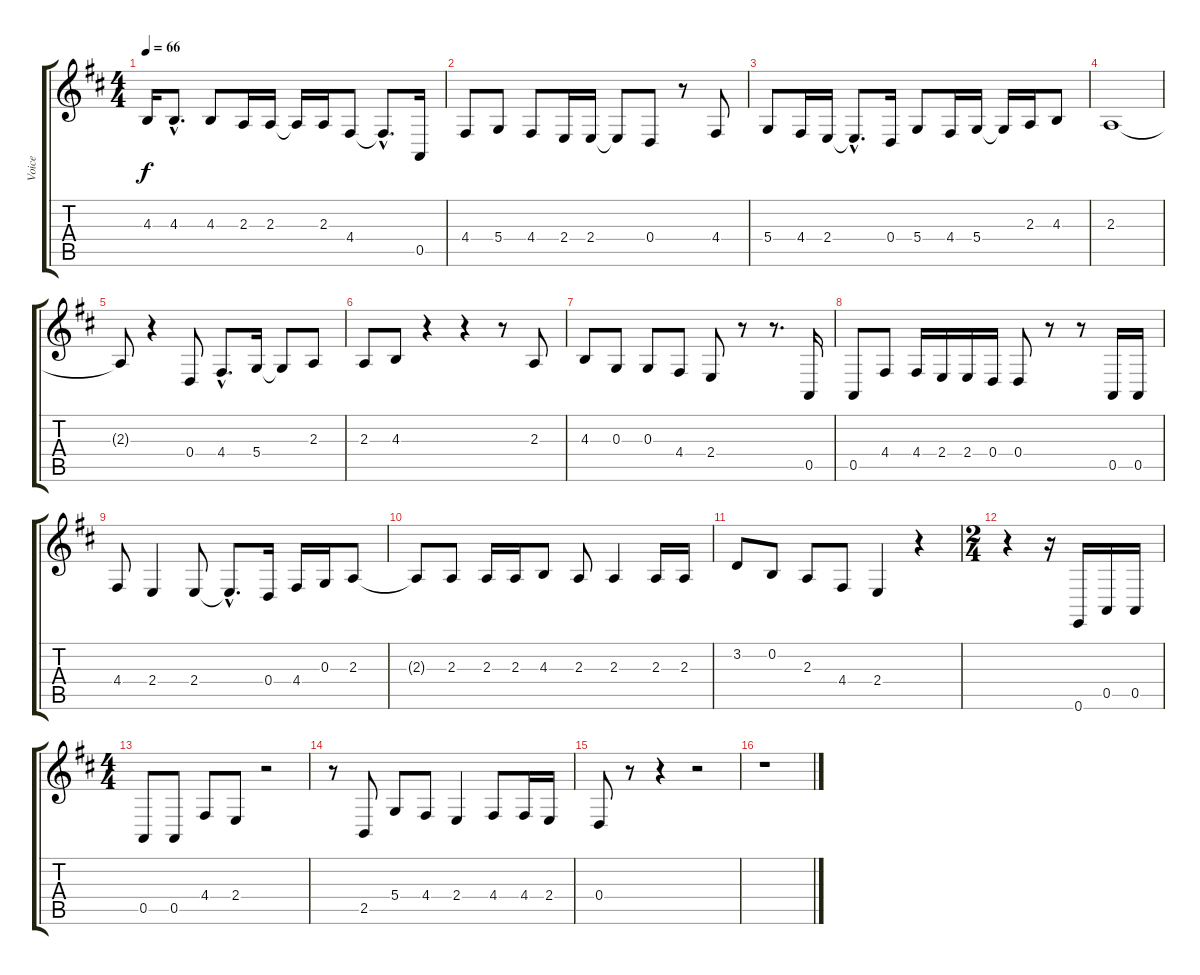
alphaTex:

\track ("Voice" "Voice") {instrument cello}
\staff {score tabs}
\tuning (E4 B3 G3 D3 A2 E2) {hide}
\ts (4 4)
\tempo 66
\clef g2
\ks d
4.3.16{dy f} 4.3{hac}.8{d} 4.3.8 2.3.16 2.3.16 2.3{t}.16 2.3.16 4.4.8 4.4{hac t}.8{d} 0.5.16 |
4.4.8 5.4.8 4.4.8 2.4.16 2.4.16 2.4{t}.8 0.4.8 r.8 4.4.8 |
5.4.8 4.4.16 2.4.16 2.4{hac t}.8{d} 0.4.16 5.4.8 4.4.16 5.4.16 5.4{t}.16 2.3.16 4.3.8 |
2.3.1 |
2.3{t}.8 r.4 0.4.8 4.4{hac}.8{d} 5.4.16 5.4{t}.8 2.3.8 |
2.3.8 4.3.8 r.4 r.4 r.8 2.3.8 |
4.3.8 0.3.8 0.3.8 4.4.8 2.4.8 r.8 r.8{d} 0.5.16 |
0.5.8 4.4.8 4.4.16 2.4.16 2.4.16 0.4.16 0.4.8 r.8 r.8 0.5.16 0.5.16 |
4.4.8 2.4.4 2.4.8 2.4{hac t}.8{d} 0.4.16 4.4.16 0.3.16 2.3.8 |
2.3{t}.8 2.3.8 2.3.16 2.3.16 4.3.8 2.3.8 2.3.4 2.3.16 2.3.16 |
3.2.8 0.2.8 2.3.8 4.4.8 2.4.4 r.4 |
\ts (2 4)
r.4 r.16 0.6.16 0.5.16 0.5.16 |
\ts (4 4)
0.5.8 0.5.8 4.4.8 2.4.8 r.2 |
r.8 2.5.8 5.4.8 4.4.8 2.4.4 4.4.8 4.4.16 2.4.16 |
0.4.8 r.8 r.4 r.2 |
r.1
